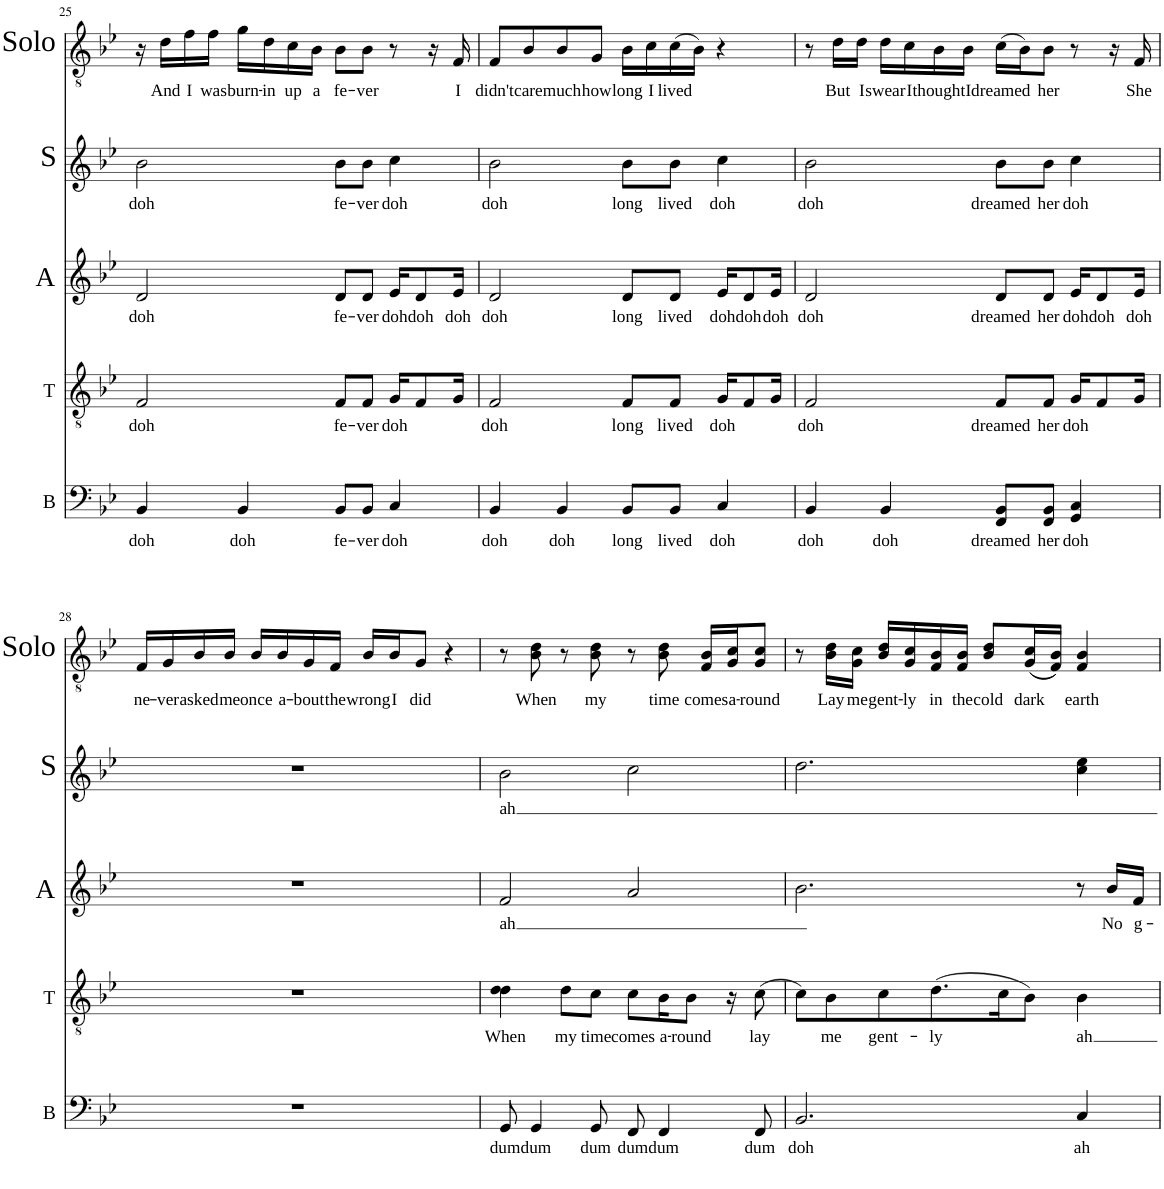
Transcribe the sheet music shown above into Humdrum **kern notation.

**kern	**text	**kern	**text	**kern	**text	**kern	**text	**kern	**text
*part5	*part5	*part4	*part4	*part3	*part3	*part2	*part2	*part1	*part1
*staff5	*staff5	*staff4	*staff4	*staff3	*staff3	*staff2	*staff2	*staff1	*staff1
*I"Bass	*	*I"Tenor	*	*I"Alto	*	*I"Soprano	*	*I"Solo	*
*I'B	*	*I'T	*	*I'A	*	*I'S	*	*I'Solo	*
!!LO:PB:g=z
*clefF4	*	*clefGv2	*	*clefG2	*	*clefG2	*	*clefGv2	*
*k[b-e-]	*	*k[b-e-]	*	*k[b-e-]	*	*k[b-e-]	*	*k[b-e-]	*
*M4/4	*	*M4/4	*	*M4/4	*	*M4/4	*	*M4/4	*
=25	=25	=25	=25	=25	=25	=25	=25	=25	=25
!	!LO:LY:b	!	!LO:LY:b	!	!LO:LY:b	!	!LO:LY:b	!	!
4BB-/	doh	2F/	doh	2d/	doh	2b-\	doh	16r	.
!	!	!	!	!	!	!	!	!	!LO:LY:b
.	.	.	.	.	.	.	.	16d\LL	And
!	!	!	!	!	!	!	!	!	!LO:LY:b
.	.	.	.	.	.	.	.	16f\	I
!	!	!	!	!	!	!	!	!	!LO:LY:b
.	.	.	.	.	.	.	.	16f\JJ	was
!	!LO:LY:b	!	!	!	!	!	!	!	!LO:LY:b
4BB-/	doh	.	.	.	.	.	.	16g\LL	burn-
!	!	!	!	!	!	!	!	!	!LO:LY:b
.	.	.	.	.	.	.	.	16d\	-in
!	!	!	!	!	!	!	!	!	!LO:LY:b
.	.	.	.	.	.	.	.	16c\	up
!	!	!	!	!	!	!	!	!	!LO:LY:b
.	.	.	.	.	.	.	.	16B-\JJ	a
!	!LO:LY:b	!	!LO:LY:b	!	!LO:LY:b	!	!LO:LY:b	!	!LO:LY:b
8BB-/L	fe-	8F/L	fe-	8d/L	fe-	8b-\L	fe-	8B-\L	fe-
!	!LO:LY:b	!	!LO:LY:b	!	!LO:LY:b	!	!LO:LY:b	!	!LO:LY:b
8BB-/J	-ver	8F/J	-ver	8d/J	-ver	8b-\J	-ver	8B-\J	-ver
!	!LO:LY:b	!	!LO:LY:b	!	!LO:LY:b	!	!LO:LY:b	!	!
4C/	doh	16G/KL	doh	16e-/KL	doh	4cc\	doh	8r	.
!	!	!	!	!	!LO:LY:b	!	!	!	!
.	.	8F/	.	8d/	doh	.	.	.	.
.	.	.	.	.	.	.	.	16r	.
!	!	!	!	!	!LO:LY:b	!	!	!	!LO:LY:b
.	.	16G/Jk	.	16e-/Jk	doh	.	.	16F/	I
=26	=26	=26	=26	=26	=26	=26	=26	=26	=26
!	!LO:LY:b	!	!LO:LY:b	!	!LO:LY:b	!	!LO:LY:b	!	!LO:LY:b
4BB-/	doh	2F/	doh	2d/	doh	2b-\	doh	8F/L	-didn't
!	!	!	!	!	!	!	!	!	!LO:LY:b
.	.	.	.	.	.	.	.	8B-/	care
!	!LO:LY:b	!	!	!	!	!	!	!	!LO:LY:b
4BB-/	doh	.	.	.	.	.	.	8B-/	much
!	!	!	!	!	!	!	!	!	!LO:LY:b
.	.	.	.	.	.	.	.	8G/J	how
!	!LO:LY:b	!	!LO:LY:b	!	!LO:LY:b	!	!LO:LY:b	!	!LO:LY:b
8BB-/L	long	8F/L	long	8d/L	long	8b-\L	long	16B-\LL	long
!	!	!	!	!	!	!	!	!	!LO:LY:b
.	.	.	.	.	.	.	.	16c\	I
!	!LO:LY:b	!	!LO:LY:b	!	!LO:LY:b	!	!LO:LY:b	!	!LO:LY:b
8BB-/J	lived	8F/J	lived	8d/J	lived	8b-\J	lived	(16c\	lived
.	.	.	.	.	.	.	.	16B-\JJ)	.
!	!LO:LY:b	!	!LO:LY:b	!	!LO:LY:b	!	!LO:LY:b	!	!
4C/	doh	16G/KL	doh	16e-/KL	doh	4cc\	doh	4r	.
!	!	!	!	!	!LO:LY:b	!	!	!	!
.	.	8F/	.	8d/	doh	.	.	.	.
!	!	!	!	!	!LO:LY:b	!	!	!	!
.	.	16G/Jk	.	16e-/Jk	doh	.	.	.	.
=27	=27	=27	=27	=27	=27	=27	=27	=27	=27
!	!LO:LY:b	!	!LO:LY:b	!	!LO:LY:b	!	!LO:LY:b	!	!
4BB-/	doh	2F/	doh	2d/	doh	2b-\	doh	8r	.
!	!	!	!	!	!	!	!	!	!LO:LY:b
.	.	.	.	.	.	.	.	16d\LL	But
!	!	!	!	!	!	!	!	!	!LO:LY:b
.	.	.	.	.	.	.	.	16d\JJ	I
!	!LO:LY:b	!	!	!	!	!	!	!	!LO:LY:b
4BB-/	doh	.	.	.	.	.	.	16d\LL	swear
!	!	!	!	!	!	!	!	!	!LO:LY:b
.	.	.	.	.	.	.	.	16c\	I
!	!	!	!	!	!	!	!	!	!LO:LY:b
.	.	.	.	.	.	.	.	16B-\	thought
!	!	!	!	!	!	!	!	!	!LO:LY:b
.	.	.	.	.	.	.	.	16B-\JJ	I
!	!LO:LY:b	!	!LO:LY:b	!	!LO:LY:b	!	!LO:LY:b	!	!LO:LY:b
8FF/ 8BB-/L	dreamed	8F/L	dreamed	8d/L	dreamed	8b-\L	dreamed	(16c\LL	dreamed
.	.	.	.	.	.	.	.	16B-\J)	.
!	!LO:LY:b	!	!LO:LY:b	!	!LO:LY:b	!	!LO:LY:b	!	!LO:LY:b
8FF/ 8BB-/J	her	8F/J	her	8d/J	her	8b-\J	her	8B-\J	her
!	!LO:LY:b	!	!LO:LY:b	!	!LO:LY:b	!	!LO:LY:b	!	!
4GG/ 4C/	doh	16G/KL	doh	16e-/KL	doh	4cc\	doh	8r	.
!	!	!	!	!	!LO:LY:b	!	!	!	!
.	.	8F/	.	8d/	doh	.	.	.	.
.	.	.	.	.	.	.	.	16r	.
!	!	!	!	!	!LO:LY:b	!	!	!	!LO:LY:b
.	.	16G/Jk	.	16e-/Jk	doh	.	.	16F/	She
!!LO:LB:g=z
=28	=28	=28	=28	=28	=28	=28	=28	=28	=28
!	!	!	!	!	!	!	!	!	!LO:LY:b
1r	.	1r	.	1r	.	1r	.	16F/LL	ne-
!	!	!	!	!	!	!	!	!	!LO:LY:b
.	.	.	.	.	.	.	.	16G/	-ver
!	!	!	!	!	!	!	!	!	!LO:LY:b
.	.	.	.	.	.	.	.	16B-/	asked
!	!	!	!	!	!	!	!	!	!LO:LY:b
.	.	.	.	.	.	.	.	16B-/JJ	me
!	!	!	!	!	!	!	!	!	!LO:LY:b
.	.	.	.	.	.	.	.	16B-/LL	once
!	!	!	!	!	!	!	!	!	!LO:LY:b
.	.	.	.	.	.	.	.	16B-/	a-
!	!	!	!	!	!	!	!	!	!LO:LY:b
.	.	.	.	.	.	.	.	16G/	-bout
!	!	!	!	!	!	!	!	!	!LO:LY:b
.	.	.	.	.	.	.	.	16F/JJ	the
!	!	!	!	!	!	!	!	!	!LO:LY:b
.	.	.	.	.	.	.	.	16B-/LL	wrong
!	!	!	!	!	!	!	!	!	!LO:LY:b
.	.	.	.	.	.	.	.	16B-/J	I
!	!	!	!	!	!	!	!	!	!LO:LY:b
.	.	.	.	.	.	.	.	8G/J	did
.	.	.	.	.	.	.	.	4r	.
=29	=29	=29	=29	=29	=29	=29	=29	=29	=29
!	!LO:LY:b	!	!LO:LY:b	!	!LO:LY:b	!	!LO:LY:b	!	!
8GG/	dum	4d\ 4d\	When	2f/	ah	2b-\	ah	8r	.
!	!LO:LY:b	!	!	!	!	!	!	!	!LO:LY:b
4GG/	dum	.	.	.	.	.	.	8B-\ 8d\	When
!	!	!	!LO:LY:b	!	!	!	!	!	!
.	.	8d\L	my	.	.	.	.	8r	.
!	!LO:LY:b	!	!LO:LY:b	!	!	!	!	!	!LO:LY:b
8GG/	dum	8c\J	time	.	.	.	.	8B-\ 8d\	my
!	!LO:LY:b	!	!LO:LY:b	!	!	!	!	!	!
8FF/	dum	8c\L	comes	2a/	.	2cc\	.	8r	.
!	!LO:LY:b	!	!LO:LY:b	!	!	!	!	!	!LO:LY:b
4FF/	dum	16B-\K	a-	.	.	.	.	8B-\ 8d\	time
!	!	!	!LO:LY:b	!	!	!	!	!	!
.	.	8B-\J	-round	.	.	.	.	.	.
!	!	!	!	!	!	!	!	!	!LO:LY:b
.	.	.	.	.	.	.	.	16F/ 16B-/LL	comes
!	!	!	!	!	!	!	!	!	!LO:LY:b
.	.	16r	.	.	.	.	.	16G/ 16c/J	a-
!	!LO:LY:b	!	!LO:LY:b	!	!	!	!	!	!LO:LY:b
8FF/	dum	(8c\	lay	.	.	.	.	8G/ 8c/J	-round
=30	=30	=30	=30	=30	=30	=30	=30	=30	=30
!	!LO:LY:b	!	!	!	!	!	!	!	!
2.BB-/	doh	8c\L)	.	2.b-\	.	2.dd\	.	8r	.
!	!	!	!LO:LY:b	!	!	!	!	!	!LO:LY:b
.	.	8B-\	me	.	.	.	.	16B-\ 16d\LL	Lay
!	!	!	!	!	!	!	!	!	!LO:LY:b
.	.	.	.	.	.	.	.	16G\ 16c\JJ	me
!	!	!	!LO:LY:b	!	!	!	!	!	!LO:LY:b
.	.	8c\	gent-	.	.	.	.	16B-/ 16d/LL	gent-
!	!	!	!	!	!	!	!	!	!LO:LY:b
.	.	.	.	.	.	.	.	16G/ 16c/	-ly
!	!	!	!LO:LY:b	!	!	!	!	!	!LO:LY:b
.	.	(8.d\	-ly	.	.	.	.	16F/ 16B-/	in
!	!	!	!	!	!	!	!	!	!LO:LY:b
.	.	.	.	.	.	.	.	16F/ 16B-/JJ	the
!	!	!	!	!	!	!	!	!	!LO:LY:b
.	.	.	.	.	.	.	.	8B-/ 8d/L	cold
.	.	16c\K	.	.	.	.	.	.	.
!	!	!	!	!	!	!	!	!	!LO:LY:b
.	.	8B-\J)	.	.	.	.	.	((16G/ 16c/L	dark
.	.	.	.	.	.	.	.	16F/ 16B-/JJ))	.
!	!LO:LY:b	!	!LO:LY:b	!	!	!	!	!	!LO:LY:b
4C/	ah	4B-\	ah	8r	.	4cc\ 4ee-\	.	4F/ 4B-/	earth
!	!	!	!	!	!LO:LY:b	!	!	!	!
.	.	.	.	16b-/LL	No	.	.	.	.
!	!	!	!	!	!LO:LY:b	!	!	!	!
.	.	.	.	16f/JJ	g-	.	.	.	.
=	=	=	=	=	=	=	=	=	=
*-	*-	*-	*-	*-	*-	*-	*-	*-	*-
